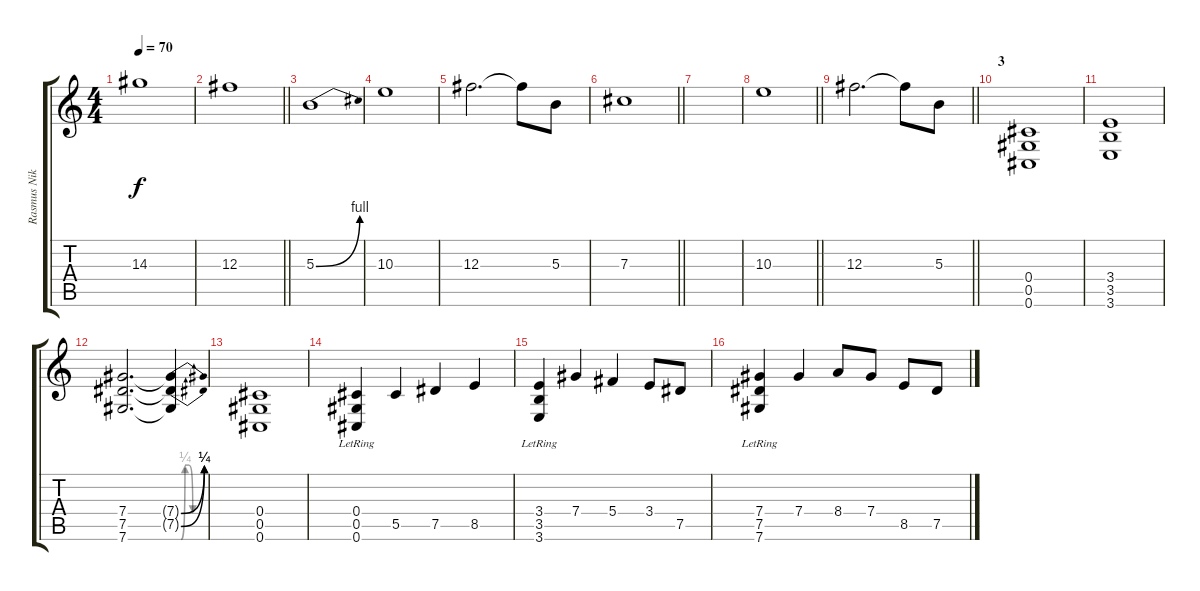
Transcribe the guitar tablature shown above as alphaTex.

\track ("Rasmus Niklasson" "Rasmus Nik") {instrument distortionguitar}
\staff {score tabs}
\tuning (Eb4 Bb3 Gb3 Db3 Ab2 Db2) {hide}
\ts (4 4)
\tempo 70
\clef g2
\ks c
14.3.1{dy f} |
\barLineRight lightlight
12.3.1 |
5.3{be (bend 0 0 60 4)}.1 |
10.3.1 |
12.3.2{d} 12.3{t}.8 5.3.8 |
\barLineRight lightlight
7.3.1 |
|
\barLineRight lightlight
10.3.1 |
\barLineRight lightlight
12.3.2{d} 12.3{t}.8 5.3.8 |
\section ("" "3")
(0.4 0.5 0.6).1{volume 13 instrument distortionguitar} |
(3.4 3.5 3.6).1 |
(7.4 7.5 7.6).2{d} (7.4{be (bend 0 0 60 1) t} 7.5{be (bend 0 0 60 1) t} 7.6{be (custom 0 0 10 1 20 1 30 0 60 0) t}).4 |
(0.4 0.5 0.6).1 |
(0.4{lr} 0.5{lr} 0.6{lr}).4 5.5.4 7.5.4 8.5.4 |
(3.4{lr} 3.5{lr} 3.6{lr}).4 7.4.4 5.4.4 3.4.8 7.5.8 |
(7.4{lr} 7.5{lr} 7.6{lr}).4 7.4.4 8.4.8 7.4.8 8.5.8 7.5.8
